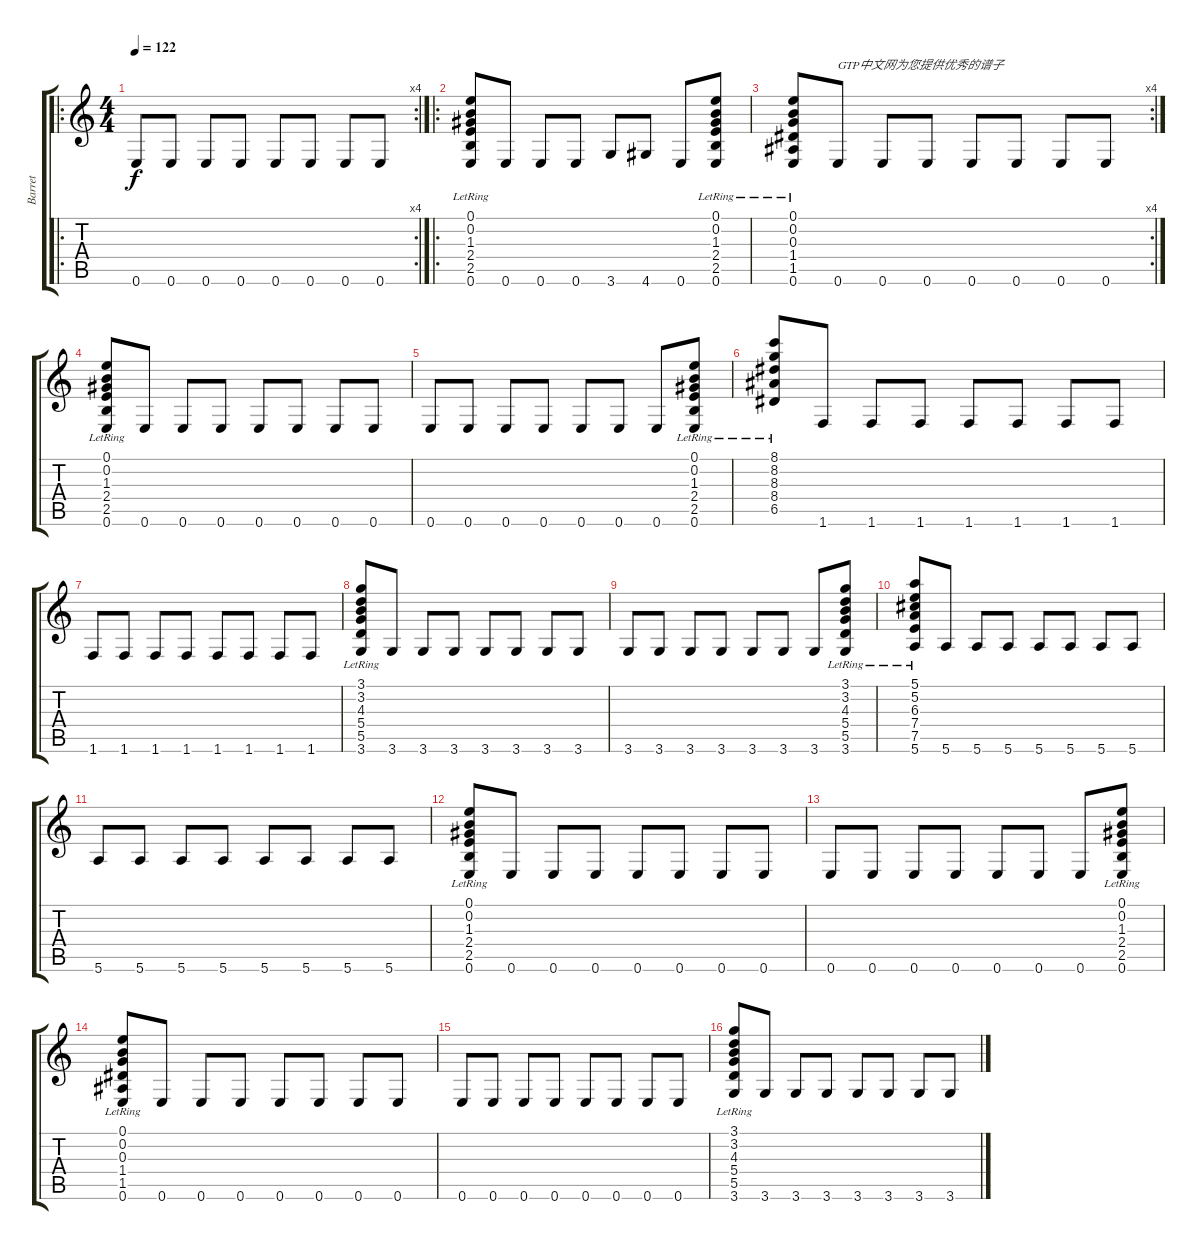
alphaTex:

\track ("Barret" "Barret") {instrument distortionguitar}
\staff {score tabs}
\tuning (E4 B3 G3 D3 A2 E2) {hide}
\ro
\rc 4
\ts (4 4)
\tempo 122
\clef g2
\ks c
0.6.8{dy f instrument distortionguitar} 0.6.8 0.6.8 0.6.8 0.6.8 0.6.8 0.6.8 0.6.8 |
\ro
(0.1{lr} 0.2{lr} 1.3{lr} 2.4{lr} 2.5{lr} 0.6).8 0.6.8 0.6.8 0.6.8 3.6.8 4.6.8 0.6.8 (0.1{lr} 0.2{lr} 1.3{lr} 2.4{lr} 2.5{lr} 0.6).8 |
\rc 4
(0.1{lr} 0.2{lr} 0.3{lr} 1.4{lr} 1.5{lr} 0.6).8 0.6.8{txt "GTP中文网为您提供优秀的谱子"} 0.6.8 0.6.8 0.6.8 0.6.8 0.6.8 0.6.8 |
(0.1{lr} 0.2{lr} 1.3{lr} 2.4{lr} 2.5{lr} 0.6).8 0.6.8 0.6.8 0.6.8 0.6.8 0.6.8 0.6.8 0.6.8 |
0.6.8 0.6.8 0.6.8 0.6.8 0.6.8 0.6.8 0.6.8 (0.1{lr} 0.2{lr} 1.3{lr} 2.4{lr} 2.5{lr} 0.6).8 |
(8.1{lr} 8.2{lr} 8.3{lr} 8.4{lr} 6.5{lr}).8 1.6.8 1.6.8 1.6.8 1.6.8 1.6.8 1.6.8 1.6.8 |
1.6.8 1.6.8 1.6.8 1.6.8 1.6.8 1.6.8 1.6.8 1.6.8 |
(3.1{lr} 3.2{lr} 4.3{lr} 5.4{lr} 5.5{lr} 3.6).8 3.6.8 3.6.8 3.6.8 3.6.8 3.6.8 3.6.8 3.6.8 |
3.6.8 3.6.8 3.6.8 3.6.8 3.6.8 3.6.8 3.6.8 (3.1{lr} 3.2{lr} 4.3{lr} 5.4{lr} 5.5{lr} 3.6).8 |
(5.1{lr} 5.2{lr} 6.3{lr} 7.4{lr} 7.5{lr} 5.6).8 5.6.8 5.6.8 5.6.8 5.6.8 5.6.8 5.6.8 5.6.8 |
5.6.8 5.6.8 5.6.8 5.6.8 5.6.8 5.6.8 5.6.8 5.6.8 |
(0.1{lr} 0.2{lr} 1.3{lr} 2.4{lr} 2.5{lr} 0.6).8 0.6.8 0.6.8 0.6.8 0.6.8 0.6.8 0.6.8 0.6.8 |
0.6.8 0.6.8 0.6.8 0.6.8 0.6.8 0.6.8 0.6.8 (0.1{lr} 0.2{lr} 1.3{lr} 2.4{lr} 2.5{lr} 0.6).8 |
(0.1{lr} 0.2{lr} 0.3{lr} 1.4{lr} 1.5{lr} 0.6).8 0.6.8 0.6.8 0.6.8 0.6.8 0.6.8 0.6.8 0.6.8 |
0.6.8 0.6.8 0.6.8 0.6.8 0.6.8 0.6.8 0.6.8 0.6.8 |
(3.1{lr} 3.2{lr} 4.3{lr} 5.4{lr} 5.5{lr} 3.6).8 3.6.8 3.6.8 3.6.8 3.6.8 3.6.8 3.6.8 3.6.8
